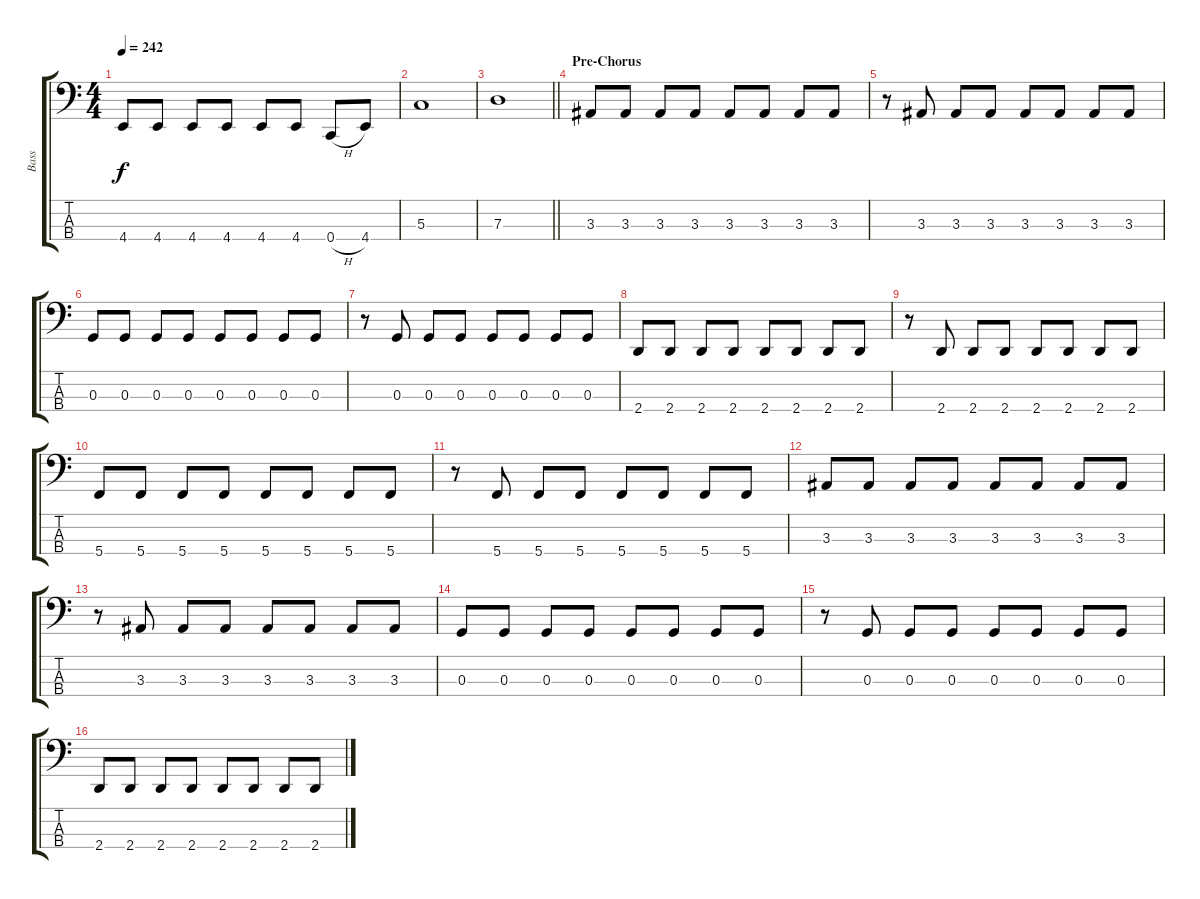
\track ("Bass" "Bass") {instrument electricbasspick}
\staff {score tabs}
\tuning (F2 C2 G1 C1) {hide}
\ts (4 4)
\tempo 242
\clef f4
\ks c
4.4.8{dy f} 4.4.8 4.4.8 4.4.8 4.4.8 4.4.8 0.4{h}.8 4.4.8 |
5.3.1 |
\barLineRight lightlight
7.3.1 |
\section ("" "Pre-Chorus")
3.3.8 3.3.8 3.3.8 3.3.8 3.3.8 3.3.8 3.3.8 3.3.8 |
r.8 3.3.8 3.3.8 3.3.8 3.3.8 3.3.8 3.3.8 3.3.8 |
0.3.8 0.3.8 0.3.8 0.3.8 0.3.8 0.3.8 0.3.8 0.3.8 |
r.8 0.3.8 0.3.8 0.3.8 0.3.8 0.3.8 0.3.8 0.3.8 |
2.4.8 2.4.8 2.4.8 2.4.8 2.4.8 2.4.8 2.4.8 2.4.8 |
r.8 2.4.8 2.4.8 2.4.8 2.4.8 2.4.8 2.4.8 2.4.8 |
5.4.8 5.4.8 5.4.8 5.4.8 5.4.8 5.4.8 5.4.8 5.4.8 |
r.8 5.4.8 5.4.8 5.4.8 5.4.8 5.4.8 5.4.8 5.4.8 |
3.3.8 3.3.8 3.3.8 3.3.8 3.3.8 3.3.8 3.3.8 3.3.8 |
r.8 3.3.8 3.3.8 3.3.8 3.3.8 3.3.8 3.3.8 3.3.8 |
0.3.8 0.3.8 0.3.8 0.3.8 0.3.8 0.3.8 0.3.8 0.3.8 |
r.8 0.3.8 0.3.8 0.3.8 0.3.8 0.3.8 0.3.8 0.3.8 |
2.4.8 2.4.8 2.4.8 2.4.8 2.4.8 2.4.8 2.4.8 2.4.8
